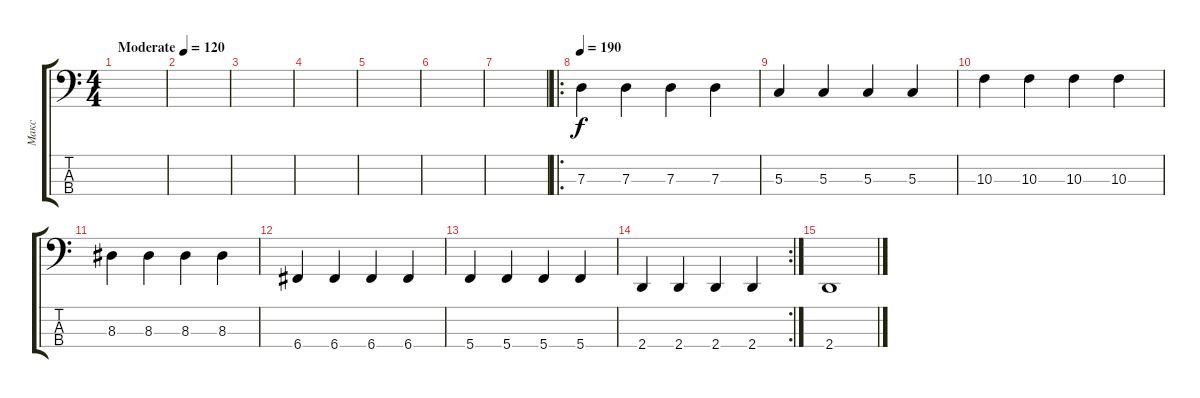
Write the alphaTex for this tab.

\track ("Макс" "Макс") {instrument electricbassfinger}
\staff {score tabs}
\tuning (F2 C2 G1 C1) {hide}
\ts (4 4)
\tempo (120 "Moderate")
\clef f4
\ks c
|
|
|
|
|
|
|
\ro
\tempo 190
7.3.4 7.3.4 7.3.4 7.3.4 |
5.3.4 5.3.4 5.3.4 5.3.4 |
10.3.4 10.3.4 10.3.4 10.3.4 |
8.3.4 8.3.4 8.3.4 8.3.4 |
6.4.4 6.4.4 6.4.4 6.4.4 |
5.4.4 5.4.4 5.4.4 5.4.4 |
\rc 2
2.4.4 2.4.4 2.4.4 2.4.4 |
2.4.1
